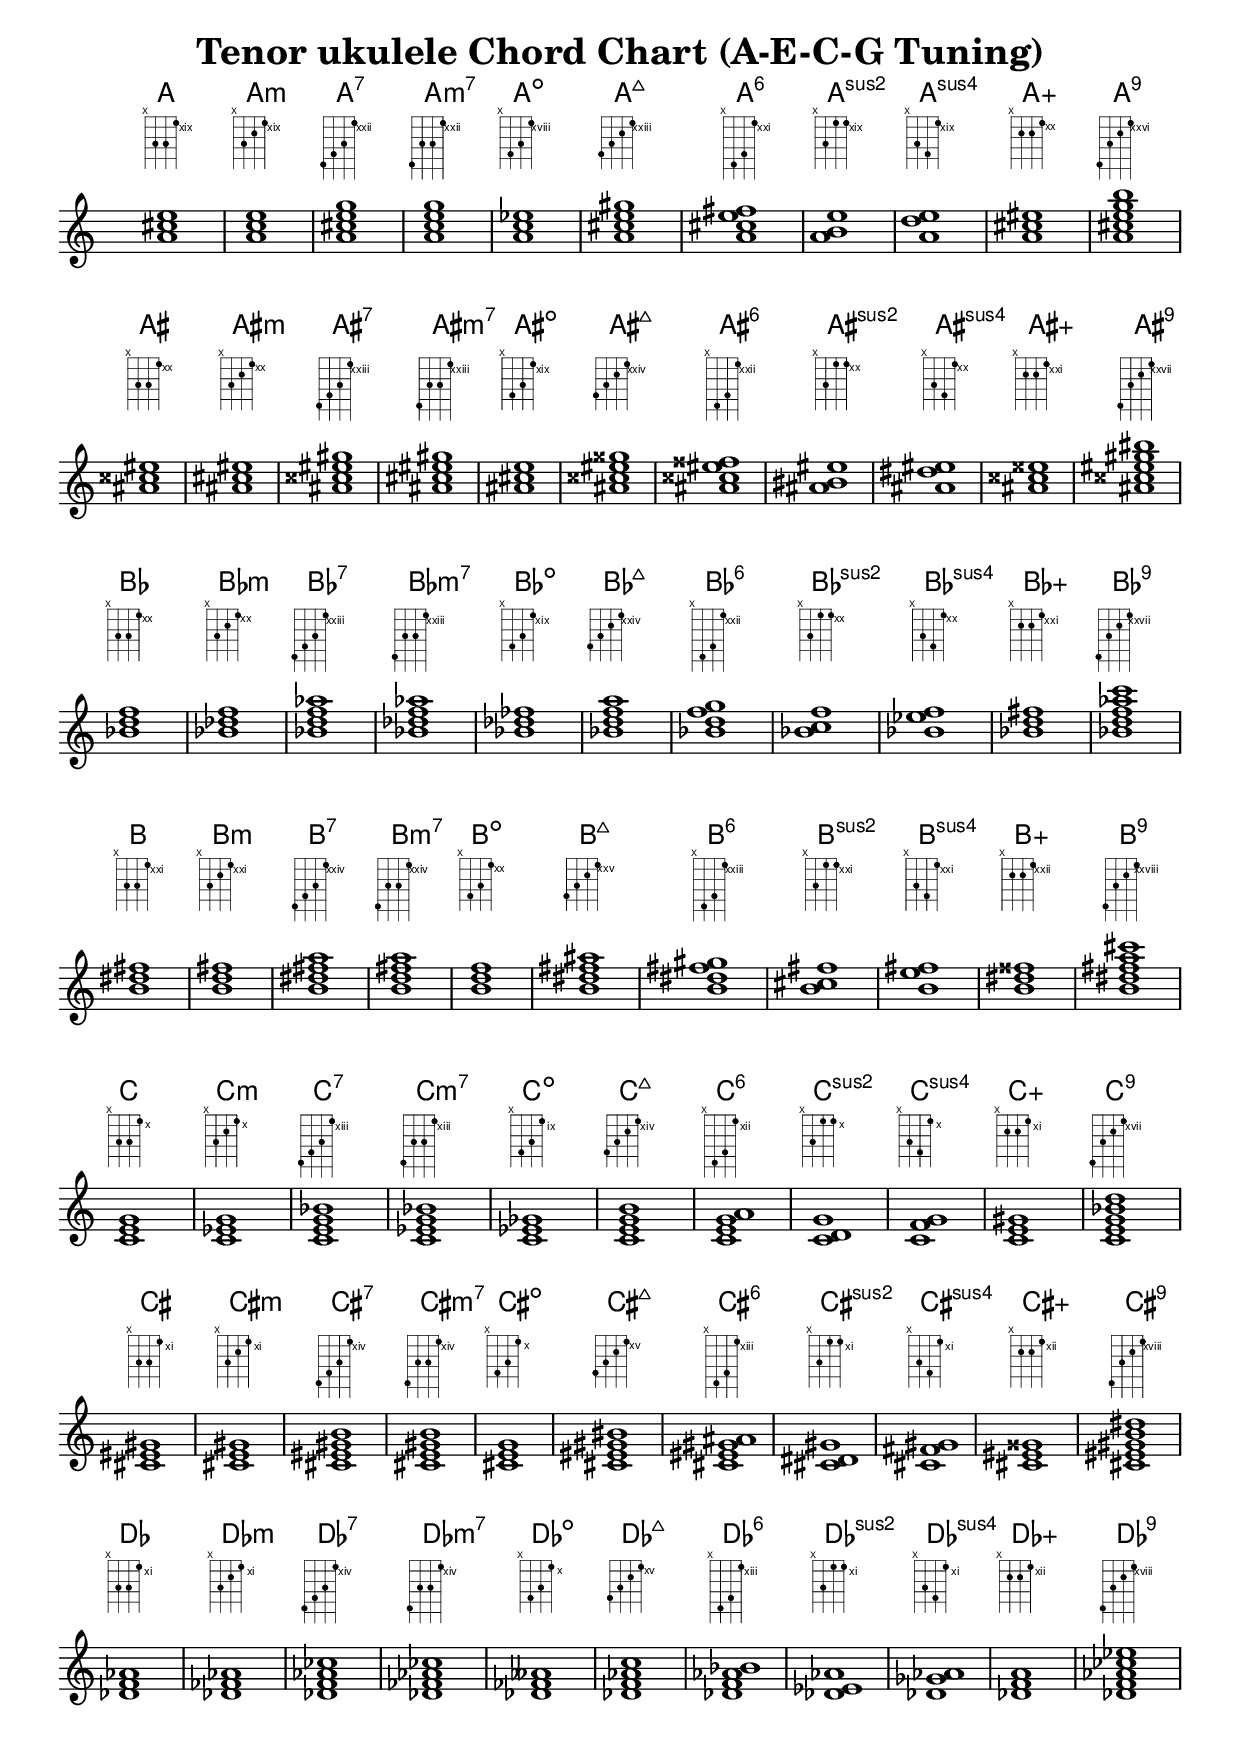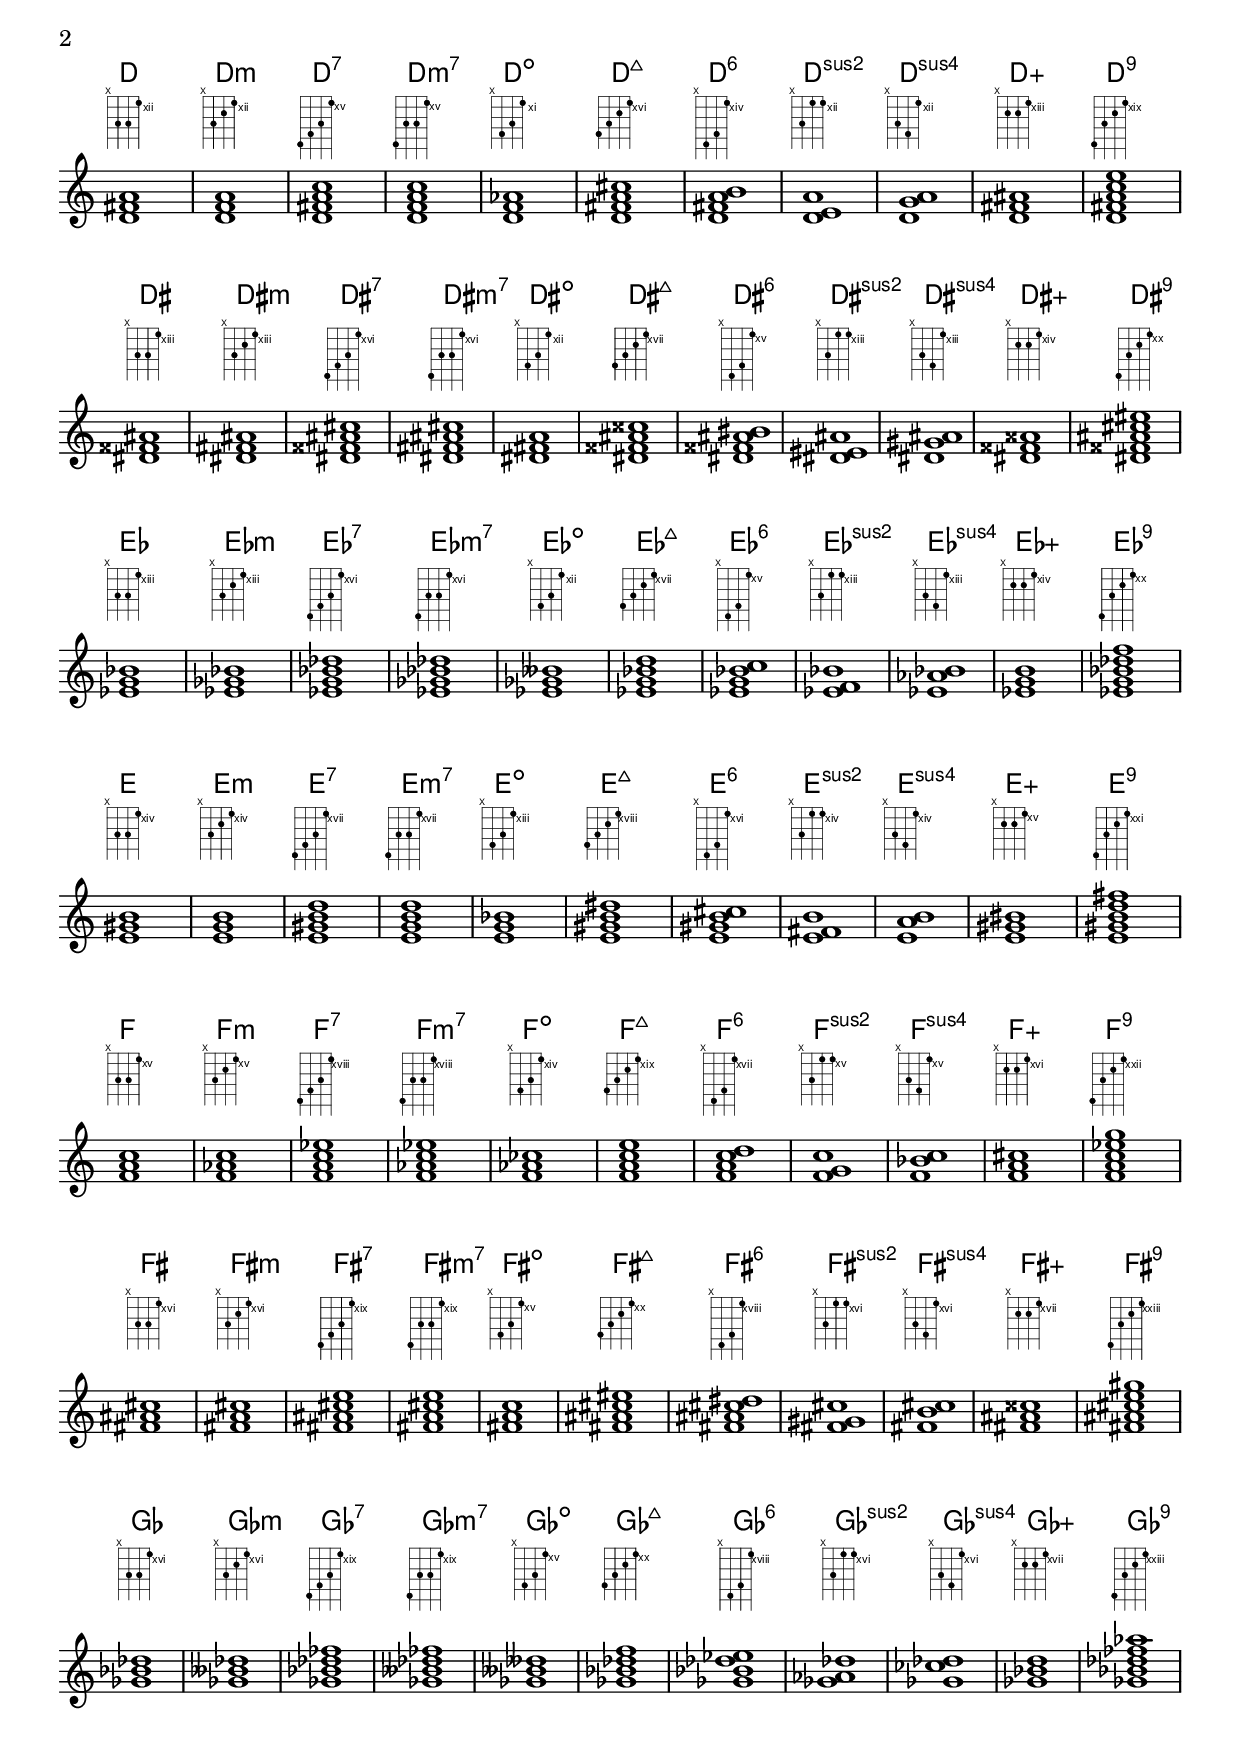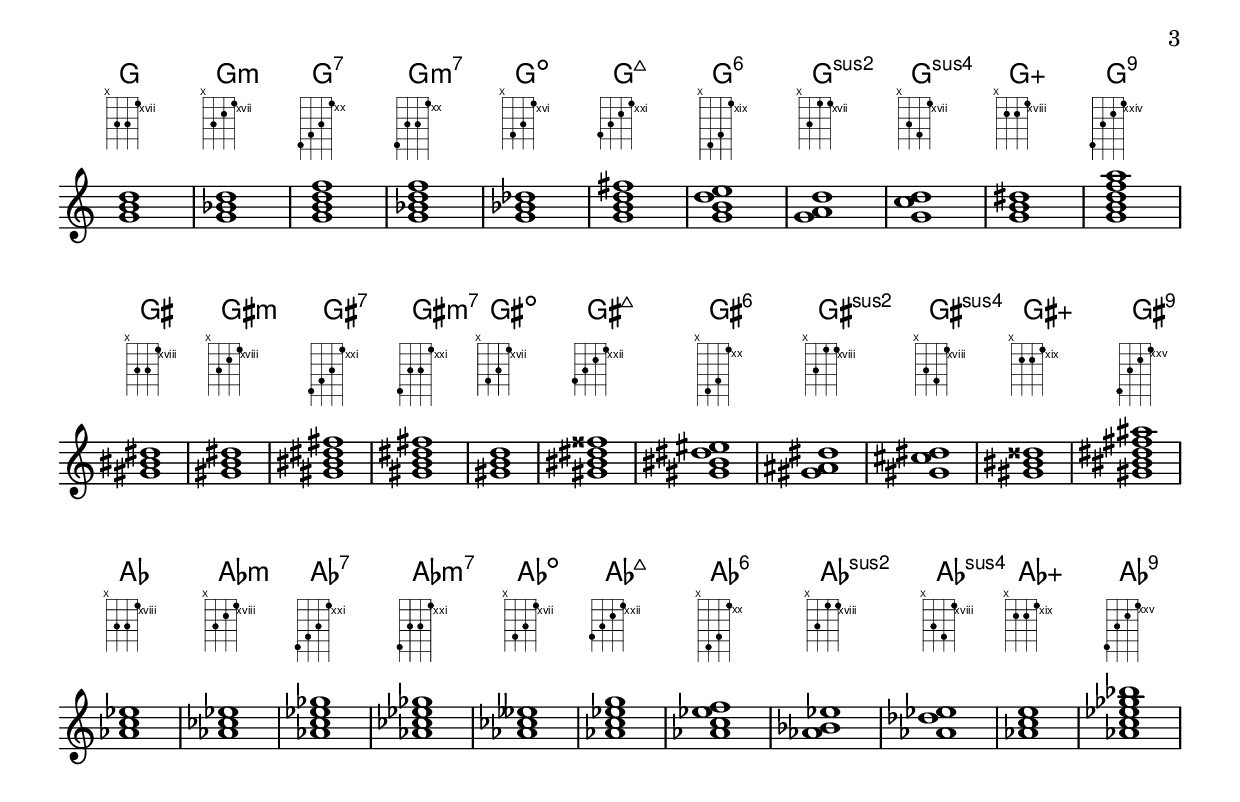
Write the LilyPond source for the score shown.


\version "2.14.2"

\header {
    title = "Tenor ukulele Chord Chart (A-E-C-G Tuning)"
}

myChords = \chordmode { 
  a1
  a:m
  a:7
  a:m7
  a:dim
  a:maj7
  a:6
  a:sus2
  a:sus4
  a:aug
  a:9
  \break
}

myChordSequence = {
                      \myChords
    \transpose a ais  \myChords
    \transpose a bes  \myChords
    \transpose a b    \myChords
    \transpose a c    \myChords
    \transpose a cis  \myChords
    \transpose a des  \myChords
    \transpose a d    \myChords
    \transpose a dis  \myChords
    \transpose a ees  \myChords
    \transpose a e    \myChords
    \transpose a f    \myChords
    \transpose a fis  \myChords
    \transpose a ges  \myChords
    \transpose a g    \myChords
    \transpose a gis  \myChords
    \transpose a aes  \myChords
}

<<
  \new ChordNames {
    \myChordSequence
  }

  \new FretBoards {
    \set stringTunings = #tenor-ukulele-tuning
    \contextStringTuning #'custom-tuning <g, c e a>
    \myChordSequence
  }

  \new Staff {
    \override Staff.TimeSignature #'transparent = ##t
    \myChordSequence
  }
>>

\layout {
  \context { \Score \remove "Bar_number_engraver" }
  papersize = "letter"
  indent = 0\mm
}

%%%%%
% EOF
